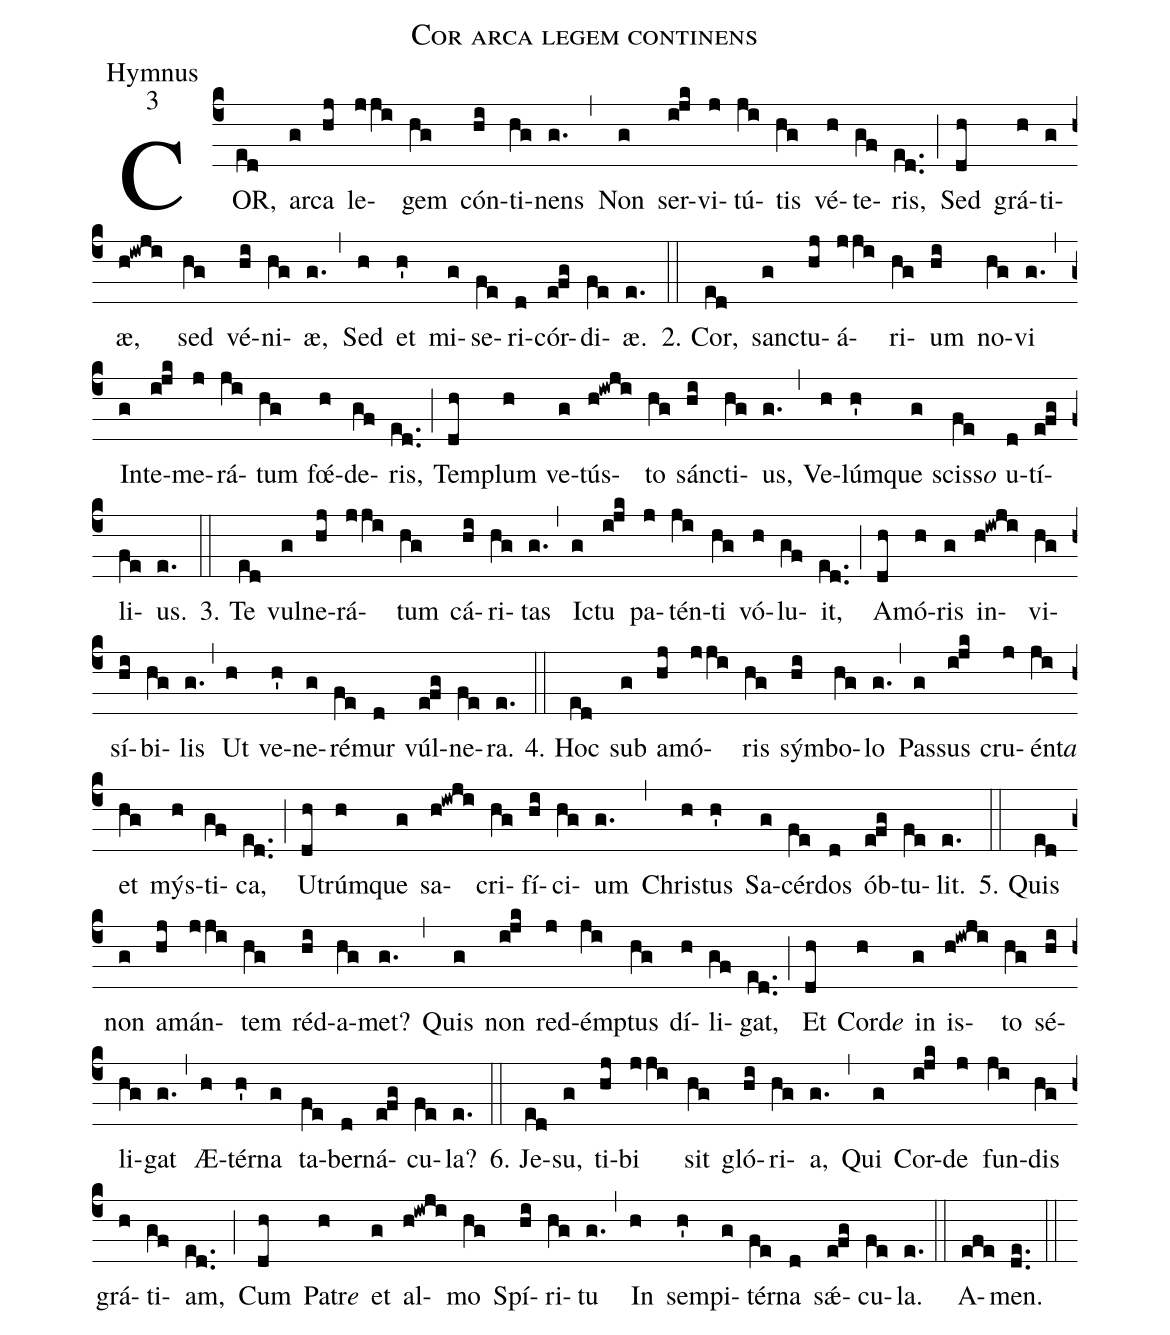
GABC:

name: Cor arca legem continens;
office-part: Hymnus;
mode: 3;
%%
(c4) COR,(ed) ar(g)ca(hj) le(jji)gem(hg) cón(hi)ti(hg)nens(g.) (,) Non(g) ser(i!jk)vi(j)tú(ji)tis(hg) vé(h)te(gf)ris,(ed..) (;) Sed(dh) grá(h)ti(g)æ,(h!iwji) sed(hg) vé(hi)ni(hg)æ,(g.) (,) Sed(h) et(h') mi(g)se(fe)ri(d)cór(e!fg)di(fe)æ.(e.) (::)
2. Cor,(ed) sanc(g)tu(hj)á(jji)ri(hg)um(hi) no(hg)vi(g.) (,) In(g)te(i!jk)me(j)rá(ji)tum(hg) fœ́(h)de(gf)ris,(ed..) (;) Tem(dh)plum(h) ve(g)tús(h!iwji)to(hg) sánc(hi)ti(hg)us,(g.) (,) Ve(h)lúm(h')que(g) sc{i}ss<i>o</i>(fe) u(d)tí(e!fg)li(fe)us.(e.) (::)
3. Te(ed) vul(g)ne(hj)rá(jji)tum(hg) cá(hi)ri(hg)tas(g.) (,) Ic(g)tu(i!jk) pa(j)tén(ji)ti(hg) vó(h)lu(gf)it,(ed..) (;) A(dh)mó(h)ris(g) in(h!iwji)vi(hg)sí(hi)bi(hg)lis(g.) (,) Ut(h) ve(h')ne(g)ré(fe)mur(d) vúl(e!fg)ne(fe)ra.(e.) (::)
4. Hoc(ed) sub(g) a(hj)mó(jji)ris(hg) sým(hi)bo(hg)lo(g.) (,) Pas(g)sus(i!jk) cru(j){é}nt<i>a</i>(ji) et(hg) mýs(h)ti(gf)ca,(ed..) (;) U(dh)trúm(h)que(g) sa(h!iwji)cri(hg)fí(hi)ci(hg)um(g.) (,) Chris(h)tus(h') Sa(g)cér(fe)dos(d) ób(e!fg)tu(fe)lit.(e.) (::)
5. Quis(ed) non(g) a(hj)mán(jji)tem(hg) réd(hi)a(hg)met?(g.) (,) Quis(g) non(i!jk) red(j)émp(ji)tus(hg) dí(h)li(gf)gat,(ed..) (;) Et(dh) C{o}rd<i>e</i>(h) in(g) is(h!iwji)to(hg) sé(hi)li(hg)gat(g.) (,) Æ(h)tér(h')na(g) ta(fe)ber(d)ná(e!fg)cu(fe)la?(e.) (::)
6. Je(ed)su,(g) ti(hj)bi(jji) sit(hg) gló(hi)ri(hg)a,(g.) (,) Qui(g) Cor(i!jk)de(j) fun(ji)dis(hg) grá(h)ti(gf)am,(ed..) (;) Cum(dh) P{a}tr<i>e</i>(h) et(g) al(h!iwji)mo(hg) Spí(hi)ri(hg)tu(g.) (,) In(h) sem(h')pi(g)tér(fe)na(d) sǽ(e!fg)cu(fe)la.(e.) (::)
A(efe)men.(de..) (::)
